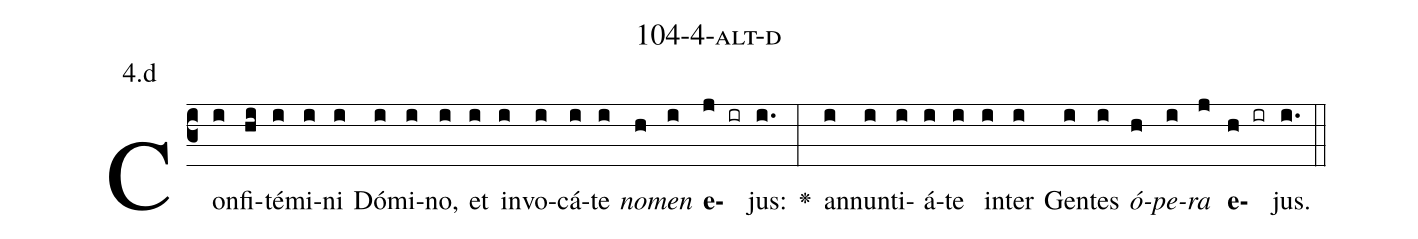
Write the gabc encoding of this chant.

name: 104-4-alt-d;
annotation: 4.d;
%%
(c3)Con(i)fi(hi)té(i)mi(i)ni(i) Dó(i)mi(i)no,(i) et(i) in(i)vo(i)cá(i)te(i) <i>no</i>(h)<i>men</i>(i) <b>e</b>(j ir)jus:(i.) <v>\greheightstar</v>(:) an(i)nun(i)ti(i)á(i)te(i) in(i)ter(i) Gen(i)tes(i) <i>ó</i>(h)<i>pe</i>(i)<i>ra</i>(j) <b>e</b>(h ir)jus.(i.) (::)


%E(i) u(h) o(i) u(j) a(h) e.(i.) (::)
